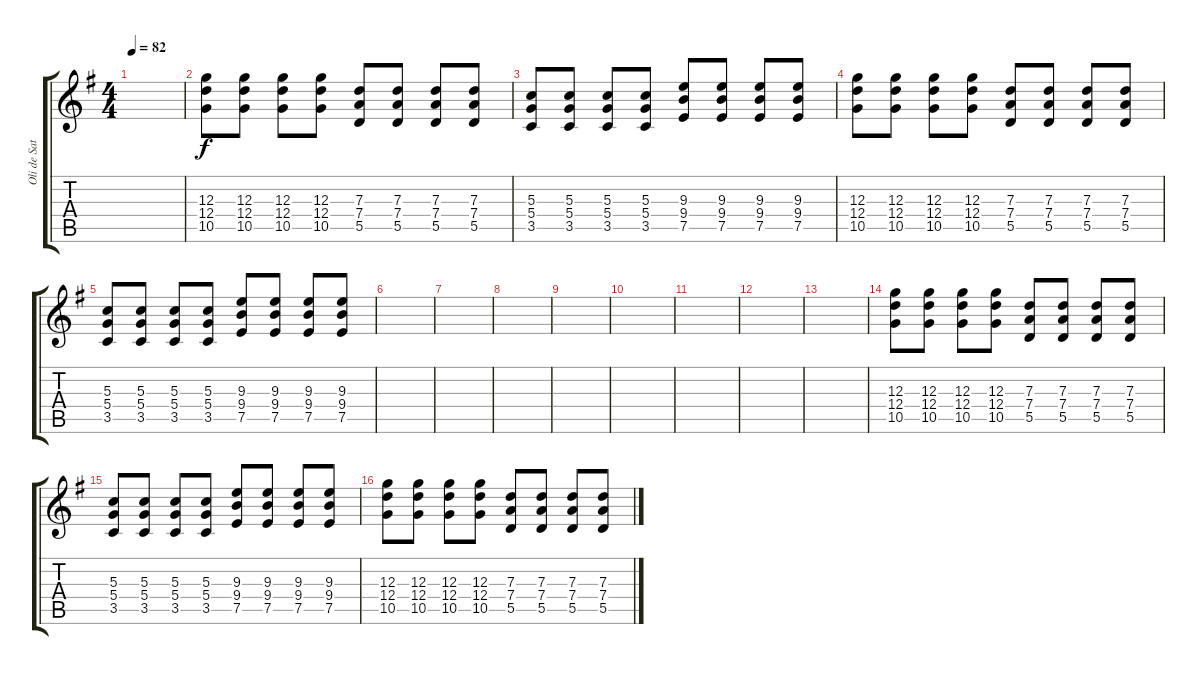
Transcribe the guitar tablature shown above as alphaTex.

\track ("Oli de Sat (guitare rythmique)" "Oli de Sat") {instrument distortionguitar}
\staff {score tabs}
\tuning (E4 B3 G3 D3 A2 E2) {hide}
\ts (4 4)
\tempo 82
\clef g2
\ks g
|
(12.3 12.4 10.5).8{dy f} (12.3 12.4 10.5).8 (12.3 12.4 10.5).8 (12.3 12.4 10.5).8 (7.3 7.4 5.5).8 (7.3 7.4 5.5).8 (7.3 7.4 5.5).8 (7.3 7.4 5.5).8 |
(5.3 5.4 3.5).8 (5.3 5.4 3.5).8 (5.3 5.4 3.5).8 (5.3 5.4 3.5).8 (9.3 9.4 7.5).8 (9.3 9.4 7.5).8 (9.3 9.4 7.5).8 (9.3 9.4 7.5).8 |
(12.3 12.4 10.5).8 (12.3 12.4 10.5).8 (12.3 12.4 10.5).8 (12.3 12.4 10.5).8 (7.3 7.4 5.5).8 (7.3 7.4 5.5).8 (7.3 7.4 5.5).8 (7.3 7.4 5.5).8 |
(5.3 5.4 3.5).8 (5.3 5.4 3.5).8 (5.3 5.4 3.5).8 (5.3 5.4 3.5).8 (9.3 9.4 7.5).8 (9.3 9.4 7.5).8 (9.3 9.4 7.5).8 (9.3 9.4 7.5).8 |
|
|
|
|
|
|
|
|
(12.3 12.4 10.5).8 (12.3 12.4 10.5).8 (12.3 12.4 10.5).8 (12.3 12.4 10.5).8 (7.3 7.4 5.5).8 (7.3 7.4 5.5).8 (7.3 7.4 5.5).8 (7.3 7.4 5.5).8 |
(5.3 5.4 3.5).8 (5.3 5.4 3.5).8 (5.3 5.4 3.5).8 (5.3 5.4 3.5).8 (9.3 9.4 7.5).8 (9.3 9.4 7.5).8 (9.3 9.4 7.5).8 (9.3 9.4 7.5).8 |
(12.3 12.4 10.5).8 (12.3 12.4 10.5).8 (12.3 12.4 10.5).8 (12.3 12.4 10.5).8 (7.3 7.4 5.5).8 (7.3 7.4 5.5).8 (7.3 7.4 5.5).8 (7.3 7.4 5.5).8
